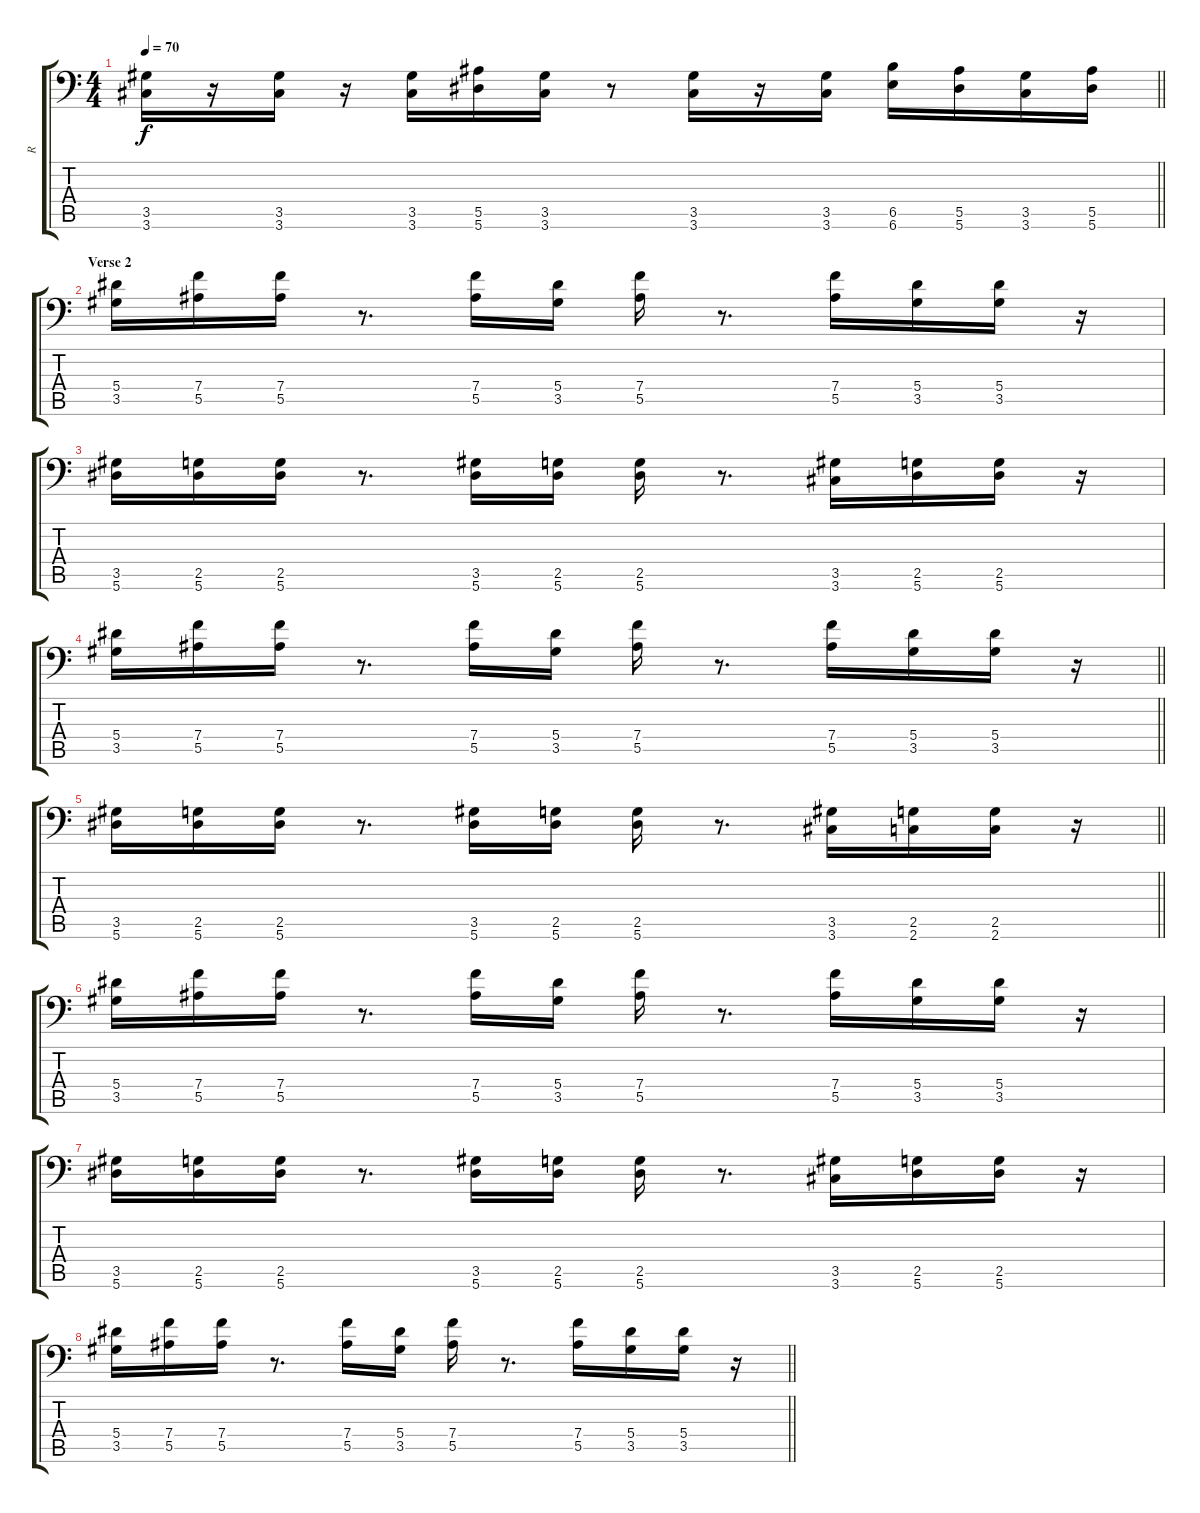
\track ("R" "R") {instrument distortionguitar}
\staff {score tabs}
\tuning (C4 G3 Eb3 Bb2 F2 Bb1) {hide}
\ts (4 4)
\tempo 70
\clef f4
\barLineRight lightlight
\ks c
(3.5 3.6).16{dy f} r.16 (3.5 3.6).16 r.16 (3.5 3.6).16 (5.5 5.6).16 (3.5 3.6).16 r.8 (3.5 3.6).16 r.16 (3.5 3.6).16 (6.5 6.6).16 (5.5 5.6).16 (3.5 3.6).16 (5.5 5.6).16 |
\section ("" "Verse 2")
(5.4 3.5).16 (7.4 5.5).16 (7.4 5.5).16 r.8{d} (7.4 5.5).16 (5.4 3.5).16 (7.4 5.5).16 r.8{d} (7.4 5.5).16 (5.4 3.5).16 (5.4 3.5).16 r.16 |
(3.5 5.6).16 (2.5 5.6).16 (2.5 5.6).16 r.8{d} (3.5 5.6).16 (2.5 5.6).16 (2.5 5.6).16 r.8{d} (3.5 3.6).16 (2.5 5.6).16 (2.5 5.6).16 r.16 |
\barLineRight lightlight
(5.4 3.5).16 (7.4 5.5).16 (7.4 5.5).16 r.8{d} (7.4 5.5).16 (5.4 3.5).16 (7.4 5.5).16 r.8{d} (7.4 5.5).16 (5.4 3.5).16 (5.4 3.5).16 r.16 |
\barLineRight lightlight
(3.5 5.6).16 (2.5 5.6).16 (2.5 5.6).16 r.8{d} (3.5 5.6).16 (2.5 5.6).16 (2.5 5.6).16 r.8{d} (3.5 3.6).16 (2.5 2.6).16 (2.5 2.6).16 r.16 |
(5.4 3.5).16 (7.4 5.5).16 (7.4 5.5).16 r.8{d} (7.4 5.5).16 (5.4 3.5).16 (7.4 5.5).16 r.8{d} (7.4 5.5).16 (5.4 3.5).16 (5.4 3.5).16 r.16 |
(3.5 5.6).16 (2.5 5.6).16 (2.5 5.6).16 r.8{d} (3.5 5.6).16 (2.5 5.6).16 (2.5 5.6).16 r.8{d} (3.5 3.6).16 (2.5 5.6).16 (2.5 5.6).16 r.16 |
\barLineRight lightlight
(5.4 3.5).16 (7.4 5.5).16 (7.4 5.5).16 r.8{d} (7.4 5.5).16 (5.4 3.5).16 (7.4 5.5).16 r.8{d} (7.4 5.5).16 (5.4 3.5).16 (5.4 3.5).16 r.16
